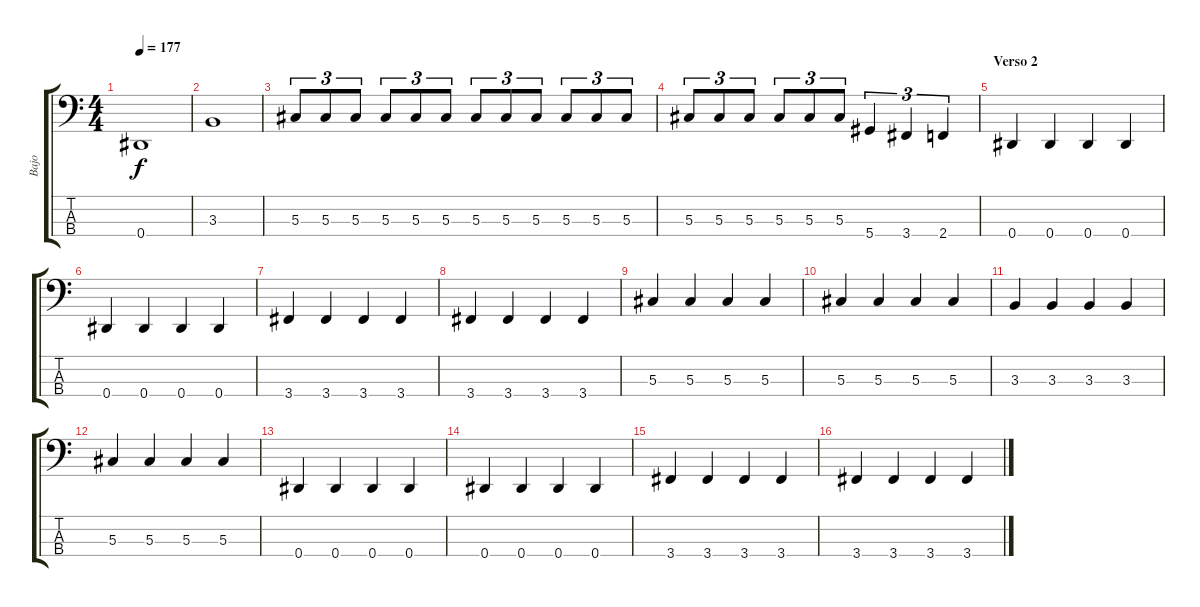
\track ("Bajo" "Bajo") {instrument electricbassfinger}
\staff {score tabs}
\tuning (Gb2 Db2 Ab1 Eb1) {hide}
\ts (4 4)
\tempo 177
\clef f4
\ks c
0.4.1{dy f} |
3.3.1 |
5.3.8{tu (3 2)} 5.3.8{tu (3 2)} 5.3.8{tu (3 2)} 5.3.8{tu (3 2)} 5.3.8{tu (3 2)} 5.3.8{tu (3 2)} 5.3.8{tu (3 2)} 5.3.8{tu (3 2)} 5.3.8{tu (3 2)} 5.3.8{tu (3 2)} 5.3.8{tu (3 2)} 5.3.8{tu (3 2)} |
5.3.8{tu (3 2)} 5.3.8{tu (3 2)} 5.3.8{tu (3 2)} 5.3.8{tu (3 2)} 5.3.8{tu (3 2)} 5.3.8{tu (3 2)} 5.4.4{tu (3 2)} 3.4.4{tu (3 2)} 2.4.4{tu (3 2)} |
\section ("" "Verso 2")
0.4.4 0.4.4 0.4.4 0.4.4 |
0.4.4 0.4.4 0.4.4 0.4.4 |
3.4.4 3.4.4 3.4.4 3.4.4 |
3.4.4 3.4.4 3.4.4 3.4.4 |
5.3.4 5.3.4 5.3.4 5.3.4 |
5.3.4 5.3.4 5.3.4 5.3.4 |
3.3.4 3.3.4 3.3.4 3.3.4 |
5.3.4 5.3.4 5.3.4 5.3.4 |
0.4.4 0.4.4 0.4.4 0.4.4 |
0.4.4 0.4.4 0.4.4 0.4.4 |
3.4.4 3.4.4 3.4.4 3.4.4 |
3.4.4 3.4.4 3.4.4 3.4.4
